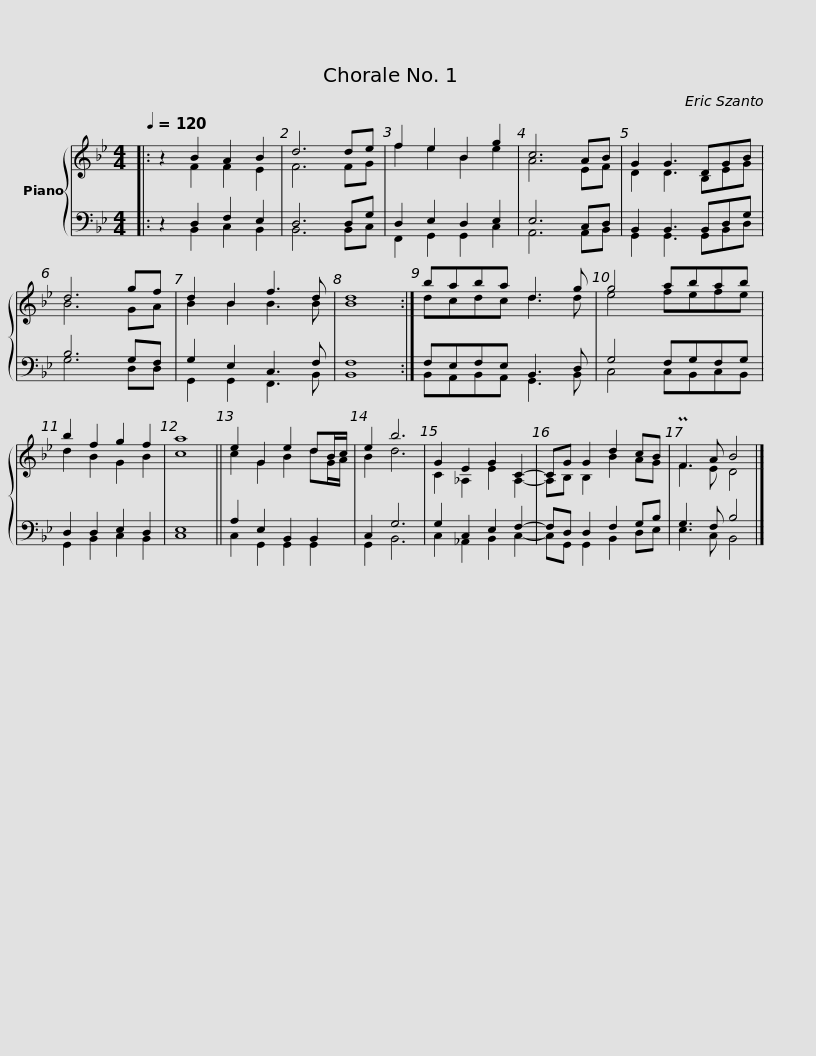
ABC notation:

X:1
%%score { ( 1 2 ) | ( 3 4 ) }
L:1/8
Q:1/4=120
M:4/4
I:linebreak $
K:Bb
V:1 treble
V:2 treble
V:3 bass
V:4 bass
V:1
|: z2 B2 A2 B2 | d6 de | f2 e2 B2 g2 | c6 AB |$ G2 G3 DGB | %5
 d6 gf | d2 B2 f3 d | d8 :|$ baba d3 g | g4 abab | %10
 b2 f2 g2 f2 | a8 ||$ e2 G2 e2 dB/c/ | e2 b6 | G2 E2 G2 C2- | %15
 CG G2 d2 cB | PF3 A B4 |] %17
V:2
|: x2 F2 F2 E2 | F6 FG | f2 e2 B2 e2 | A6 EF |$ D2 D3 B,EG | %5
 B6 GA | B2 B2 B3 B | B8 :|$ dcdc d3 d | e4 fefe | %10
 d2 B2 G2 B2 | c8 ||$ c2 G2 B2 dG/A/ | B2 d6 | C2 _A,2 E2 A,2- | %15
 A,B, B,2 B2 AG | F3 E D4 |] %17
V:3
|: z2 D,2 F,2 E,2 | D,6 D,G, | D,2 E,2 D,2 E,2 | E,6 C,D, |$ B,,2 B,,3 B,,D,G, | %5
 B,6 G,F, | G,2 E,2 C,3 F, | F,8 :|$ F,E,F,E, B,,3 D, | G,4 F,G,F,G, | %10
 D,2 D,2 E,2 D,2 | E,8 ||$ A,2 E,2 B,,2 B,,2 | C,2 G,6 | G,2 C,2 E,2 F,2- | %15
 F,D, D,2 F,2 G,B, | G,3 F, B,4 |] %17
V:4
|: x2 B,,2 C,2 B,,2 | B,,6 B,,C, | F,,2 G,,2 G,,2 C,2 | A,,6 A,,B,, |$ G,,2 G,,3 G,,B,,D, | %5
 G,6 D,D, | G,,2 G,,2 F,,3 B,, | B,,8 :|$ B,,A,,B,,A,, G,,3 B,, | C,4 C,B,,C,B,, | %10
 G,,2 B,,2 C,2 B,,2 | C,8 ||$ C,2 G,,2 G,,2 G,,2 | G,,2 B,,6 | C,2 _A,,2 B,,2 C,2- | %15
 C,G,, G,,2 B,,2 D,E, | E,3 C, B,,4 |] %17
